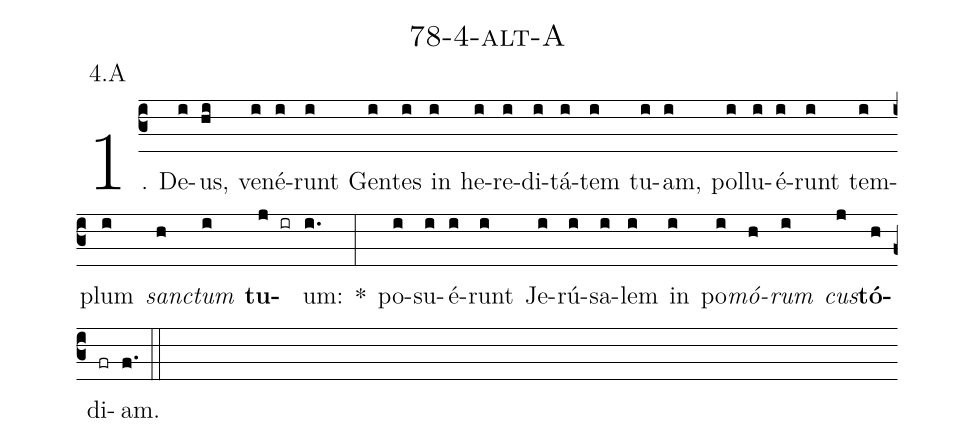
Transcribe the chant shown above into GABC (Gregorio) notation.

name: 78-4-alt-A;
annotation: 4.A;
%%
(c3)1. De(i)us,(hi) ve(i)né(i)runt(i) Gen(i)tes(i) in(i) he(i)re(i)di(i)tá(i)tem(i) tu(i)am,(i) pol(i)lu(i)é(i)runt(i) tem(i)plum(i) <i>sanc</i>(h)<i>tum</i>(i) <b>tu</b>(j ir)um:(i.) *(:) po(i)su(i)é(i)runt(i) Je(i)rú(i)sa(i)lem(i) in(i) po(i)<i>mó</i>(h)<i>rum</i>(i) <i>cus</i>(j)<b>tó</b>(h)di(fr)am.(f.) (::)
